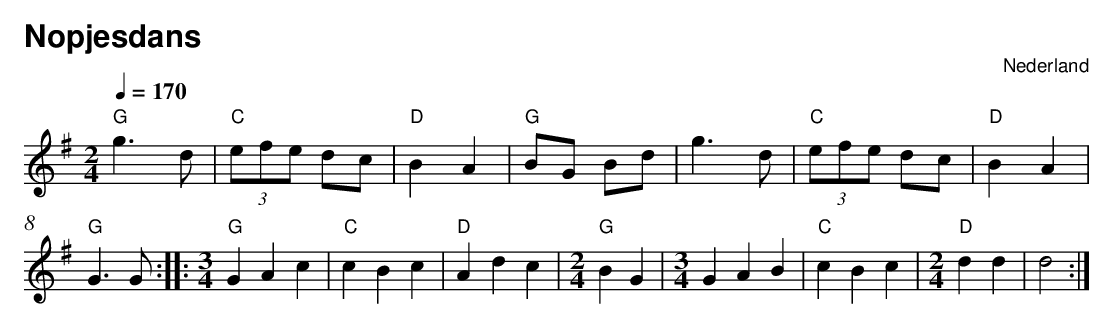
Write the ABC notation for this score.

X:1
T:Nopjesdans
O:Nederland
M:2/4
L:1/8
Q:1/4=170
K:G
V:1
"G" g3 d|"C"  (3efe dc |"D" B2 A2 |"G" BG Bd |
g3 d|"C"  (3efe dc |"D" B2 A2 |"G" G3 G:| |:
M:3/4
"G" G2 A2 c2 |"C" c2 B2 c2 |"D" A2 d2 c2 |
M:2/4
"G" B2 G2 |
M:3/4
G2 A2 B2 |"C" c2 B2 c2 |
M:2/4
"D" d2 d2 |d4 :|
